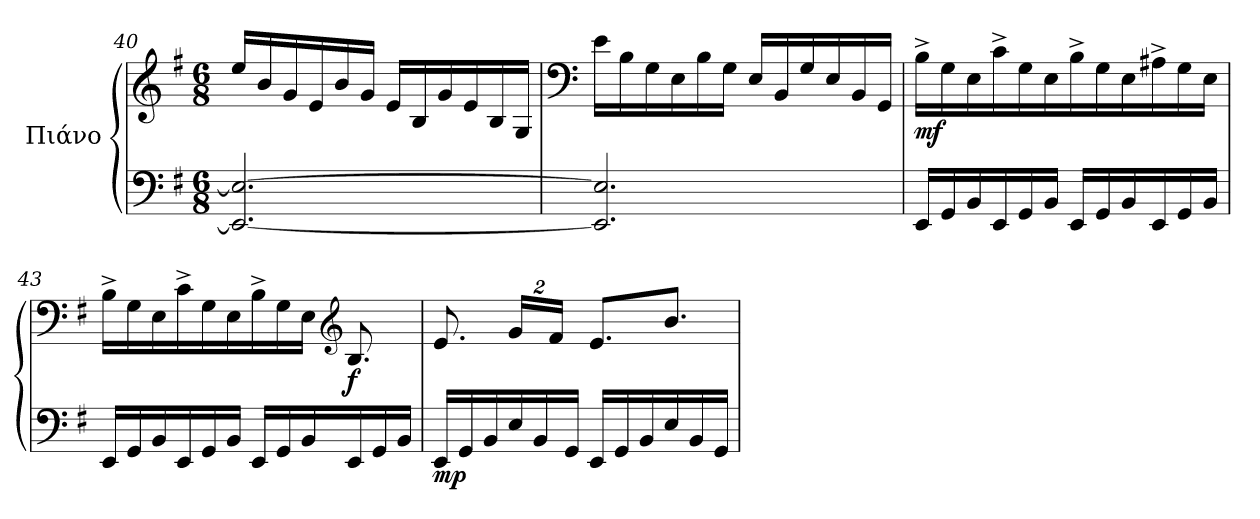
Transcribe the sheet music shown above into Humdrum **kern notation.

**kern	**kern	**dynam
*part1	*part1	*part1
*staff2	*staff1	*staff1/2
*I"Πιάνο	*	*
*clefF4	*clefG2	*
*k[f#]	*k[f#]	*
*M6/8	*M6/8	*
=40	=40	=40
2.EE/_ 2.E/_	16ee/LL	.
.	16b/	.
.	16g/	.
.	16e/	.
.	16b/	.
.	16g/JJ	.
.	16e/LL	.
.	16B/	.
.	16g/	.
.	16e/	.
.	16B/	.
.	16G/JJ	.
!!LO:LB:g=z
=41	=41	=41
*	*clefF4	*
2.EE/] 2.E/]	16e\LL	.
.	16B\	.
.	16G\	.
.	16E\	.
.	16B\	.
.	16G\JJ	.
.	16E/LL	.
.	16BB/	.
.	16G/	.
.	16E/	.
.	16BB/	.
.	16GG/JJ	.
=42	=42	=42
!	!	!LO:DY:b
16EE/LL	16B^\LL	mf
16GG/	16G\	.
16BB/	16E\	.
16EE/	16c^\	.
16GG/	16G\	.
16BB/JJ	16E\	.
16EE/LL	16B^\	.
16GG/	16G\	.
16BB/	16E\	.
16EE/	16A#X^\	.
16GG/	16G\	.
16BB/JJ	16E\JJ	.
=43	=43	=43
16EE/LL	16B^\LL	.
16GG/	16G\	.
16BB/	16E\	.
16EE/	16c^\	.
16GG/	16G\	.
16BB/JJ	16E\	.
16EE/LL	16B^\	.
16GG/	16G\	.
16BB/	16E\JJ	.
*	*clefG2	*
!	!	!LO:DY:b
16EE/	8.B/	f
16GG/	.	.
16BB/JJ	.	.
!!LO:LB:g=z
=44	=44	=44
!	!	!LO:DY:b=2
16EE/LL	8.e/	mp
16GG/	.	.
16BB/	.	.
*	*Xbrackettup	*
16E/	32%3g/LL	.
16BB/	.	.
.	32%3f#/JJ	.
16GG/JJ	.	.
16EE/LL	8.e/L	.
16GG/	.	.
16BB/	.	.
16E/	8.b/J	.
16BB/	.	.
16GG/JJ	.	.
=	=	=
*-	*-	*-
